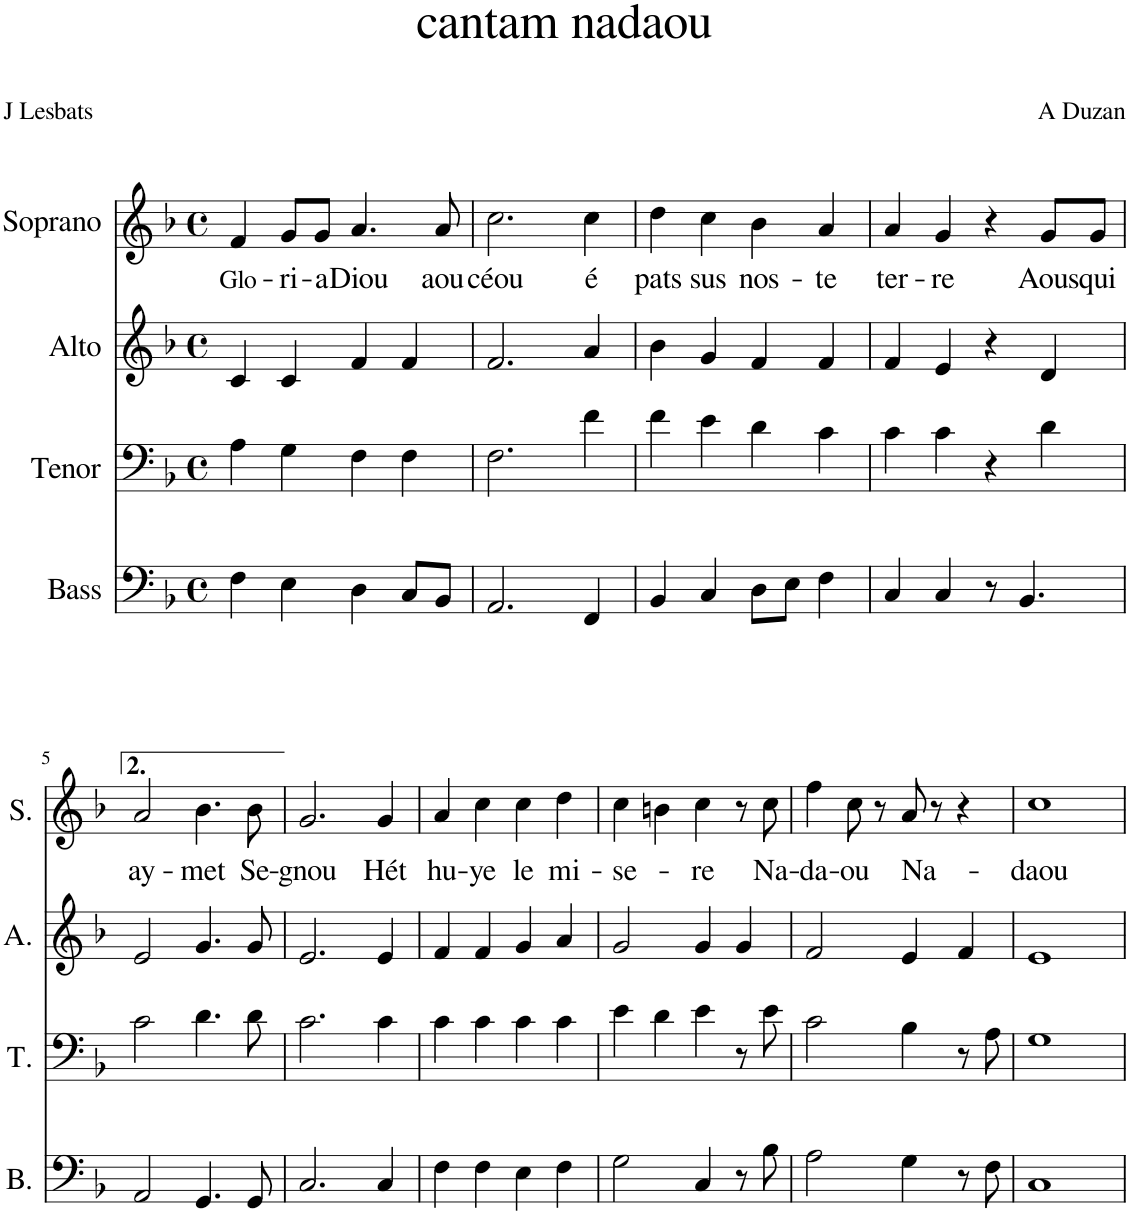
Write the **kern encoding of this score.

**kern	**kern	**kern	**kern	**text
*part4	*part3	*part2	*part1	*part1
*staff4	*staff3	*staff2	*staff1	*staff1
*I"Bass	*I"Tenor	*I"Alto	*I"Soprano	*
*I'B.	*I'T.	*I'A.	*I'S.	*
*clefF4	*clefF4	*clefG2	*clefG2	*
*k[b-]	*k[b-]	*k[b-]	*k[b-]	*
*M4/4	*M4/4	*M4/4	*M4/4	*
*met(c)	*met(c)	*met(c)	*met(c)	*
=1	=1	=1	=1	=1
!	!	!	!	!LO:LY:b
4F\	4A\	4c/	4f/	Glo-
!	!	!	!	!LO:LY:b
4E\	4G\	4c/	8g/L	-ri-
!	!	!	!	!LO:LY:b
.	.	.	8g/J	-a-
!	!	!	!	!LO:LY:b
4D\	4F\	4f/	4.a/	Diou
8C/L	4F\	4f/	.	.
!	!	!	!	!LO:LY:b
8BB-/J	.	.	8a/	aou
=2	=2	=2	=2	=2
!	!	!	!	!LO:LY:b
2.AA/	2.F\	2.f/	2.cc\	céou
!	!	!	!	!LO:LY:b
4FF/	4f\	4a/	4cc\	é
=3	=3	=3	=3	=3
!	!	!	!	!LO:LY:b
4BB-/	4f\	4b-\	4dd\	pats
!	!	!	!	!LO:LY:b
4C/	4e\	4g/	4cc\	sus
!	!	!	!	!LO:LY:b
8D\L	4d\	4f/	4b-\	nos-
8E\J	.	.	.	.
!	!	!	!	!LO:LY:b
4F\	4c\	4f/	4a/	-te
=4	=4	=4	=4	=4
!	!	!	!	!LO:LY:b
4C/	4c\	4f/	4a/	ter-
!	!	!	!	!LO:LY:b
4C/	4c\	4e/	4g/	-re
8r	4r	4r	4r	.
4.BB-/	.	.	.	.
!	!	!	!	!LO:LY:b
.	4d\	4d/	8g/L	Aous
!	!	!	!	!LO:LY:b
.	.	.	8g/J	qui
!!LO:LB:g=z
=5	=5	=5	=5	=5
!	!	!	!	!LO:LY:b
2AA/	2c\	2e/	2a/	ay-
!	!	!	!	!LO:LY:b
4.GG/	4.d\	4.g/	4.b-\	-met
!	!	!	!	!LO:LY:b
8GG/	8d\	8g/	8b-\	Se-
=6	=6	=6	=6	=6
!	!	!	!	!LO:LY:b
2.C/	2.c\	2.e/	2.g/	-gnou
!	!	!	!	!LO:LY:b
4C/	4c\	4e/	4g/	Hét
=7	=7	=7	=7	=7
!	!	!	!	!LO:LY:b
4F\	4c\	4f/	4a/	hu-
!	!	!	!	!LO:LY:b
4F\	4c\	4f/	4cc\	-ye
!	!	!	!	!LO:LY:b
4E\	4c\	4g/	4cc\	le
!	!	!	!	!LO:LY:b
4F\	4c\	4a/	4dd\	mi-
=8	=8	=8	=8	=8
!	!	!	!	!LO:LY:b
2G\	4e\	2g/	4cc\	-se-
.	4d\	.	4bn\	.
!	!	!	!	!LO:LY:b
4C/	4e\	4g/	4cc\	-re
8r	8r	4g/	8r	.
!	!	!	!	!LO:LY:b
8B-\	8e\	.	8cc\	Na-
=9	=9	=9	=9	=9
!	!	!	!	!LO:LY:b
2A\	2c\	2f/	4ff\	-da-
!	!	!	!	!LO:LY:b
.	.	.	8cc\	-ou
.	.	.	8r	.
!	!	!	!	!LO:LY:b
4G\	4B-\	4e/	8a/	Na-
.	.	.	8r	.
8r	8r	4f/	4r	.
8F\	8A\	.	.	.
=10	=10	=10	=10	=10
!	!	!	!	!LO:LY:b
1C	1G	1e	1cc	daou
=	=	=	=	=
*-	*-	*-	*-	*-
